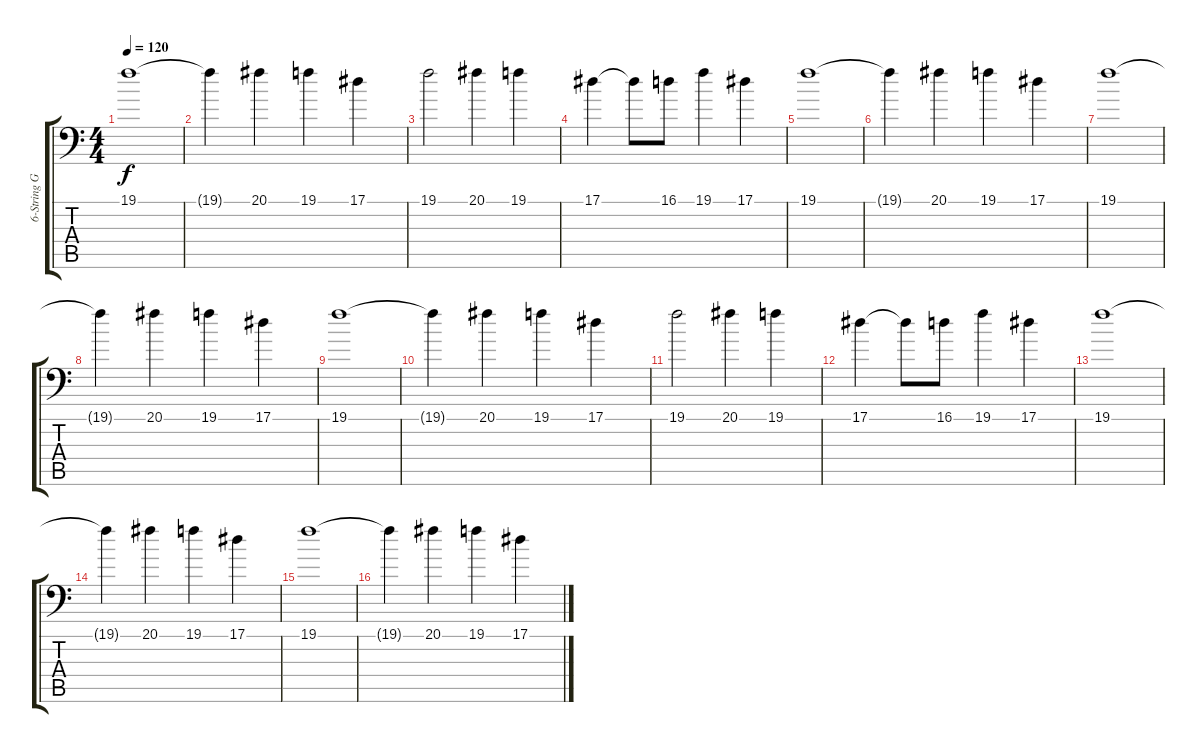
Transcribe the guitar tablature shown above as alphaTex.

\track ("6-String Guitar Synth 4" "6-String G") {instrument fx8scifi}
\staff {score tabs}
\tuning (Bb3 F3 Db3 Ab2 Eb2 Bb1) {hide}
\ts (4 4)
\tempo 120
\clef f4
\ks c
19.1.1{dy f} |
19.1{t}.4 20.1.4 19.1.4 17.1.4 |
19.1.2 20.1.4 19.1.4 |
17.1.4 17.1{t}.8 16.1.8 19.1.4 17.1.4 |
19.1.1 |
19.1{t}.4 20.1.4 19.1.4 17.1.4 |
19.1.1 |
19.1{t}.4 20.1.4 19.1.4 17.1.4 |
19.1.1 |
19.1{t}.4 20.1.4 19.1.4 17.1.4 |
19.1.2 20.1.4 19.1.4 |
17.1.4 17.1{t}.8 16.1.8 19.1.4 17.1.4 |
19.1.1 |
19.1{t}.4 20.1.4 19.1.4 17.1.4 |
19.1.1 |
19.1{t}.4 20.1.4 19.1.4 17.1.4
